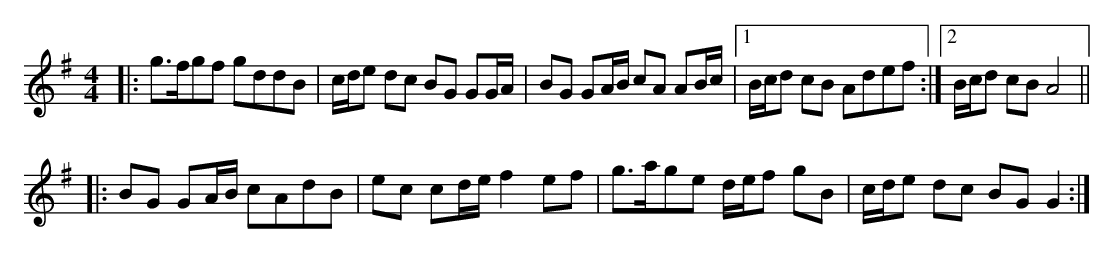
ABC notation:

X:1
M:4/4
K:G
|:g>fgf gddB|c/d/e dc BG GG/A/|BG GA/B/ cA AB/c/|1 B/c/d cB Adef:|2 B/c/d cB A4||
|:BG GA/B/ cAdB|ec cd/e/ f2 ef|g>age d/e/f gB|c/d/e dc BGG2:|
